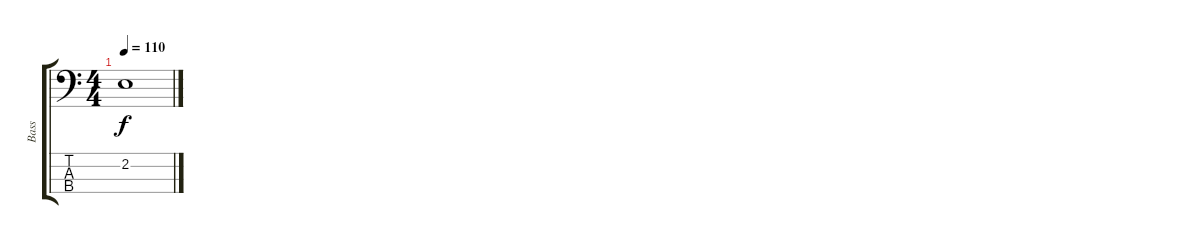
\track ("Bass" "Bass") {instrument overdrivenguitar}
\staff {score tabs}
\tuning (G2 D2 A1 E1) {hide}
\ts (4 4)
\tempo 110
\clef f4
\ks c
2.2{t}.1{dy f}
